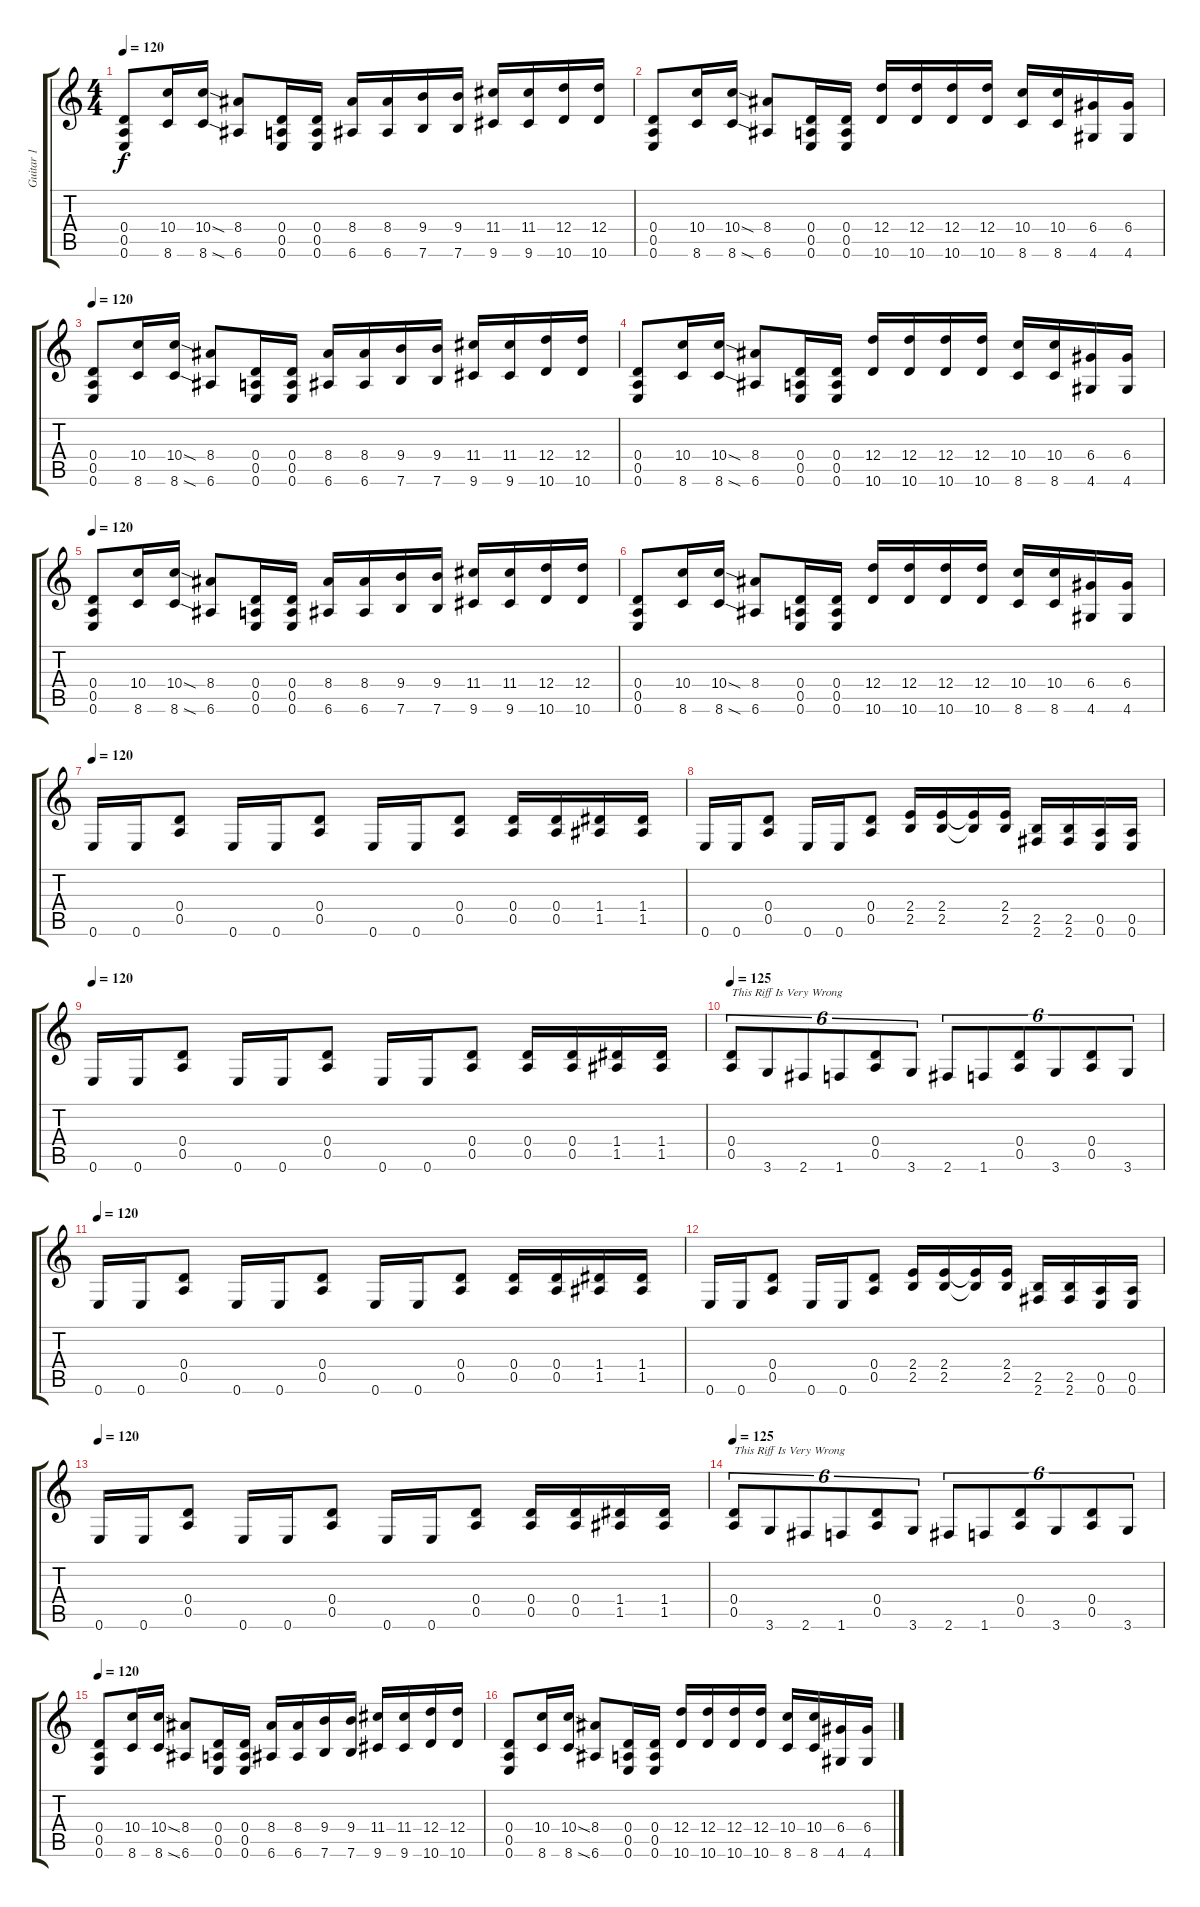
\track ("Guitar 1" "Guitar 1") {instrument distortionguitar}
\staff {score tabs}
\tuning (E4 B3 G3 D3 A2 E2) {hide}
\ts (4 4)
\tempo 120
\clef g2
\ks c
(0.4 0.5 0.6).8{dy f} (10.4 8.6).16 (10.4{sod} 8.6{sod}).16 (8.4 6.6).8 (0.4 0.5 0.6).16 (0.4 0.5 0.6).16 (8.4 6.6).16 (8.4 6.6).16 (9.4 7.6).16 (9.4 7.6).16 (11.4 9.6).16 (11.4 9.6).16 (12.4 10.6).16 (12.4 10.6).16 |
(0.4 0.5 0.6).8 (10.4 8.6).16 (10.4{sod} 8.6{sod}).16 (8.4 6.6).8 (0.4 0.5 0.6).16 (0.4 0.5 0.6).16 (12.4 10.6).16 (12.4 10.6).16 (12.4 10.6).16 (12.4 10.6).16 (10.4 8.6).16 (10.4 8.6).16 (6.4 4.6).16 (6.4 4.6).16 |
\tempo 120
(0.4 0.5 0.6).8 (10.4 8.6).16 (10.4{sod} 8.6{sod}).16 (8.4 6.6).8 (0.4 0.5 0.6).16 (0.4 0.5 0.6).16 (8.4 6.6).16 (8.4 6.6).16 (9.4 7.6).16 (9.4 7.6).16 (11.4 9.6).16 (11.4 9.6).16 (12.4 10.6).16 (12.4 10.6).16 |
(0.4 0.5 0.6).8 (10.4 8.6).16 (10.4{sod} 8.6{sod}).16 (8.4 6.6).8 (0.4 0.5 0.6).16 (0.4 0.5 0.6).16 (12.4 10.6).16 (12.4 10.6).16 (12.4 10.6).16 (12.4 10.6).16 (10.4 8.6).16 (10.4 8.6).16 (6.4 4.6).16 (6.4 4.6).16 |
\tempo 120
(0.4 0.5 0.6).8 (10.4 8.6).16 (10.4{sod} 8.6{sod}).16 (8.4 6.6).8 (0.4 0.5 0.6).16 (0.4 0.5 0.6).16 (8.4 6.6).16 (8.4 6.6).16 (9.4 7.6).16 (9.4 7.6).16 (11.4 9.6).16 (11.4 9.6).16 (12.4 10.6).16 (12.4 10.6).16 |
(0.4 0.5 0.6).8 (10.4 8.6).16 (10.4{sod} 8.6{sod}).16 (8.4 6.6).8 (0.4 0.5 0.6).16 (0.4 0.5 0.6).16 (12.4 10.6).16 (12.4 10.6).16 (12.4 10.6).16 (12.4 10.6).16 (10.4 8.6).16 (10.4 8.6).16 (6.4 4.6).16 (6.4 4.6).16 |
\tempo 120
0.6.16 0.6.16 (0.4 0.5).8 0.6.16 0.6.16 (0.4 0.5).8 0.6.16 0.6.16 (0.4 0.5).8 (0.4 0.5).16 (0.4 0.5).16 (1.4 1.5).16 (1.4 1.5).16 |
0.6.16 0.6.16 (0.4 0.5).8 0.6.16 0.6.16 (0.4 0.5).8 (2.4 2.5).16 (2.4 2.5).16 (2.4{t} 2.5{t}).16 (2.4 2.5).16 (2.5 2.6).16 (2.5 2.6).16 (0.5 0.6).16 (0.5 0.6).16 |
\tempo 120
0.6.16 0.6.16 (0.4 0.5).8 0.6.16 0.6.16 (0.4 0.5).8 0.6.16 0.6.16 (0.4 0.5).8 (0.4 0.5).16 (0.4 0.5).16 (1.4 1.5).16 (1.4 1.5).16 |
\tempo 125
(0.4 0.5).8{tu (6 4) txt "This Riff Is Very Wrong"} 3.6.8{tu (6 4)} 2.6.8{tu (6 4)} 1.6.8{tu (6 4)} (0.4 0.5).8{tu (6 4)} 3.6.8{tu (6 4)} 2.6.8{tu (6 4)} 1.6.8{tu (6 4)} (0.4 0.5).8{tu (6 4)} 3.6.8{tu (6 4)} (0.4 0.5).8{tu (6 4)} 3.6.8{tu (6 4)} |
\tempo 120
0.6.16 0.6.16 (0.4 0.5).8 0.6.16 0.6.16 (0.4 0.5).8 0.6.16 0.6.16 (0.4 0.5).8 (0.4 0.5).16 (0.4 0.5).16 (1.4 1.5).16 (1.4 1.5).16 |
0.6.16 0.6.16 (0.4 0.5).8 0.6.16 0.6.16 (0.4 0.5).8 (2.4 2.5).16 (2.4 2.5).16 (2.4{t} 2.5{t}).16 (2.4 2.5).16 (2.5 2.6).16 (2.5 2.6).16 (0.5 0.6).16 (0.5 0.6).16 |
\tempo 120
0.6.16 0.6.16 (0.4 0.5).8 0.6.16 0.6.16 (0.4 0.5).8 0.6.16 0.6.16 (0.4 0.5).8 (0.4 0.5).16 (0.4 0.5).16 (1.4 1.5).16 (1.4 1.5).16 |
\tempo 125
(0.4 0.5).8{tu (6 4) txt "This Riff Is Very Wrong"} 3.6.8{tu (6 4)} 2.6.8{tu (6 4)} 1.6.8{tu (6 4)} (0.4 0.5).8{tu (6 4)} 3.6.8{tu (6 4)} 2.6.8{tu (6 4)} 1.6.8{tu (6 4)} (0.4 0.5).8{tu (6 4)} 3.6.8{tu (6 4)} (0.4 0.5).8{tu (6 4)} 3.6.8{tu (6 4)} |
\tempo 120
(0.4 0.5 0.6).8 (10.4 8.6).16 (10.4{sod} 8.6{sod}).16 (8.4 6.6).8 (0.4 0.5 0.6).16 (0.4 0.5 0.6).16 (8.4 6.6).16 (8.4 6.6).16 (9.4 7.6).16 (9.4 7.6).16 (11.4 9.6).16 (11.4 9.6).16 (12.4 10.6).16 (12.4 10.6).16 |
(0.4 0.5 0.6).8 (10.4 8.6).16 (10.4{sod} 8.6{sod}).16 (8.4 6.6).8 (0.4 0.5 0.6).16 (0.4 0.5 0.6).16 (12.4 10.6).16 (12.4 10.6).16 (12.4 10.6).16 (12.4 10.6).16 (10.4 8.6).16 (10.4 8.6).16 (6.4 4.6).16 (6.4 4.6).16
